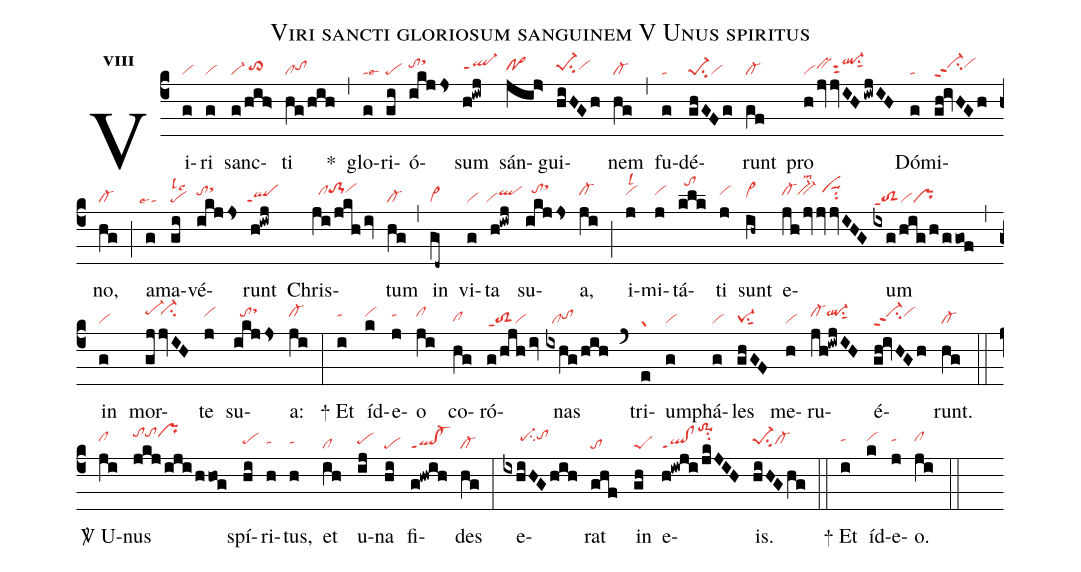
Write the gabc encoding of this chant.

name:Viri sancti gloriosum sanguinem V Unus spiritus;
office-part:re;
mode:8;
nabc-lines:1;
%%
initial-style: 1;
name: Viri sancti gloriosum sanguinem;
mode: 8;
office-part: Responsorium;
annotation: Resp.;
annotation: viii;
nabc-lines: 1;
%%
(c4) Vi(g|vi)ri(g|vi) sanc(g/hih>|vi-/to>hh)ti(hg/hih|cltohh) *(,) glo(g|talse3)ri(gi|pe)ó(ikjjs|tohisthk)sum(h!iwj|ql-hhppt1) sán(jij>|po>hh)gui(hiHGh|pe-1hhsu2vihh)nem(hg|cl-) (,) fu(g|ta)dé(ghGFg|pe-1su2vi)runt(gf|cl-) pro(h/jvjvIHiwjIH|vibvhhsut2ql-hjsu1sut1) Dó(g|ta)mi(gh!ivHGh|ci-hippt2vihi)no,(hg|cl-) (;) a(g|``talse4)ma(gi|pelslc2)vé(ikjjs|tohisthk)runt(h!iwj|`qlppt1) Chris(ji/jkhiv|//clhito-1hjvihj)tum(hg|cl-) (,) in(gd~|vi>) vi(g|vi)ta(h!iwj|`viqlhi) su(ikjjs|//tohjsthl)a,(ji|cl-hi) (;) i(j|vihilsl2)mi(j|vihi)tá(klk|//tohm)ti(j|vihi) sunt(ih~|vi>hh) e(jhjvjvjvIHG|cl-hibv-hilsm2/vihjsuu1su2)um(ixg/hig/h/ggof|toS2ppt1vipr) (,) in(g|vi) mor(gjjvIH|pe-hj`ci-hj)te(j|vihi) su(ikjjs|//tohisthk)a:(ji|cl-hi) (:)
<sp>+</sp> Et(i|tahi) íd(k|vihi)e(j|tahi)o(ji|clhi) co(hg|clhg)ró(g/hjh/iv|toS2ppt1vi)nas(ixhg/hih|//cltohh) (`) tri(e|gr)um(g|vi)phá(g|vi)les(ghGF|pe-1su1sut1) me(h|vi)ru(jh!iwjIH|cl-hiql-hisu1sut1)é(gh!ivHGh|ci-hippt2vihi)runt.(hg|cl-) (::)

<sp>V/</sp> U(ji|clhi)nus(jkjijihhog|tohktohkprhk) spí(hi|pehh)ri(h|tahh)tus,(h|tahh) et(ih|cl) u(ij|pehh)na(hi|pe) fi(g!hwih|ql!cl-ppt1)des(hg|cl-) (:) e(ixhiHGhih|/////pe-hisu2tohj)rat(ghf|to) in(gh|peS) e(h!iwji/jkJIH|ql!clppt1to-1hmsu2)is.(hiHGhg|pe-1hhsu2cl-hh) (::)
<sp>+</sp> Et(i|tahi) íd(k|vihi)e(j|tahi)o.(ji|clhi) (::)
